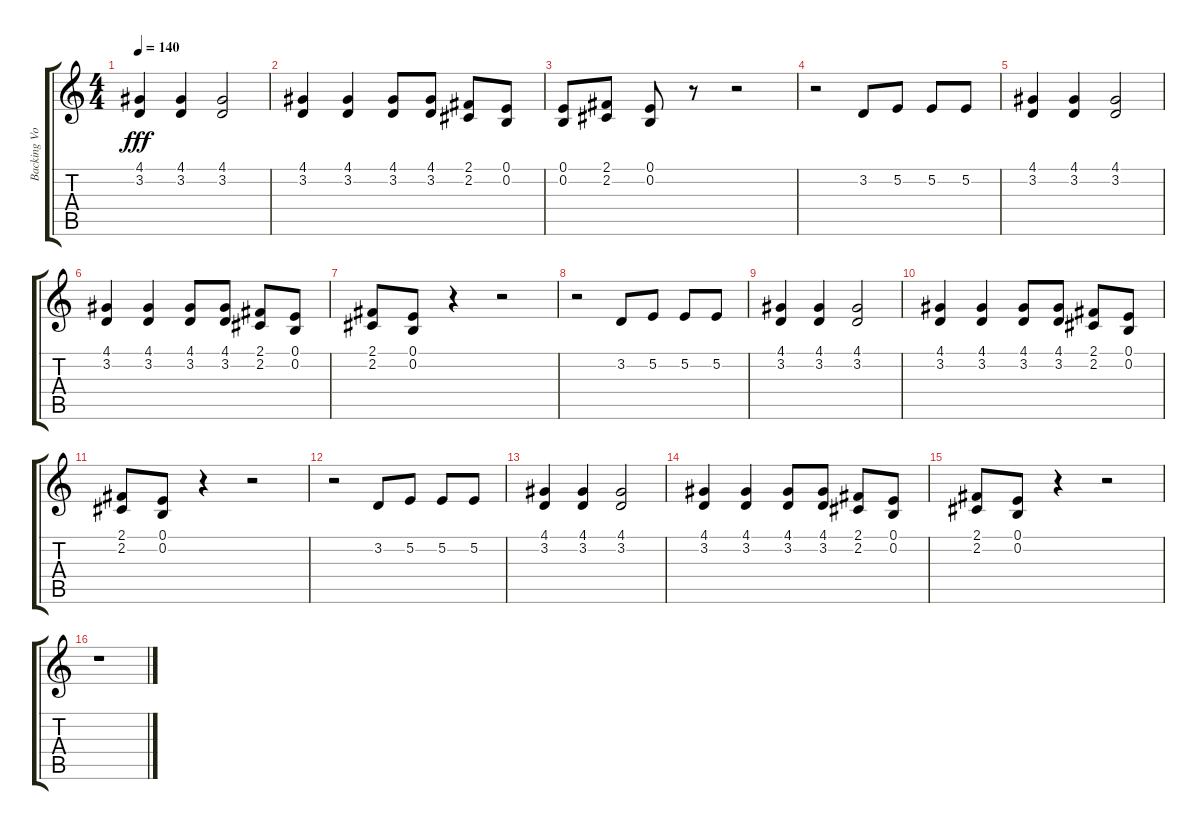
\track ("Backing Vocals" "Backing Vo") {instrument altosax}
\staff {score tabs}
\tuning (E4 B3 G3 D3 A2 E2) {hide}
\ts (4 4)
\tempo 140
\clef g2
\ks c
(4.1 3.2).4{txt " " dy fff volume 16} (4.1 3.2).4 (4.1 3.2).2 |
(4.1 3.2).4 (4.1 3.2).4 (4.1 3.2).8 (4.1 3.2).8 (2.1 2.2).8 (0.1 0.2).8 |
(0.1 0.2).8 (2.1 2.2).8 (0.1 0.2).8 r.8 r.2 |
r.2 3.2.8{txt " " volume 13} 5.2.8 5.2.8{txt " "} 5.2.8 |
(4.1 3.2).4{txt " " volume 16} (4.1 3.2).4 (4.1 3.2).2 |
(4.1 3.2).4 (4.1 3.2).4 (4.1 3.2).8 (4.1 3.2).8 (2.1 2.2).8 (0.1 0.2).8 |
(2.1 2.2).8 (0.1 0.2).8 r.4 r.2 |
r.2 3.2.8{txt " " volume 13} 5.2.8 5.2.8{txt " "} 5.2.8 |
(4.1 3.2).4{txt " " volume 16} (4.1 3.2).4 (4.1 3.2).2 |
(4.1 3.2).4 (4.1 3.2).4 (4.1 3.2).8 (4.1 3.2).8 (2.1 2.2).8 (0.1 0.2).8 |
(2.1 2.2).8 (0.1 0.2).8 r.4 r.2 |
r.2 3.2.8{txt " " volume 13} 5.2.8 5.2.8{txt " "} 5.2.8 |
(4.1 3.2).4{txt " " volume 16} (4.1 3.2).4 (4.1 3.2).2 |
(4.1 3.2).4 (4.1 3.2).4 (4.1 3.2).8 (4.1 3.2).8 (2.1 2.2).8 (0.1 0.2).8 |
(2.1 2.2).8 (0.1 0.2).8 r.4 r.2 |
r.1
